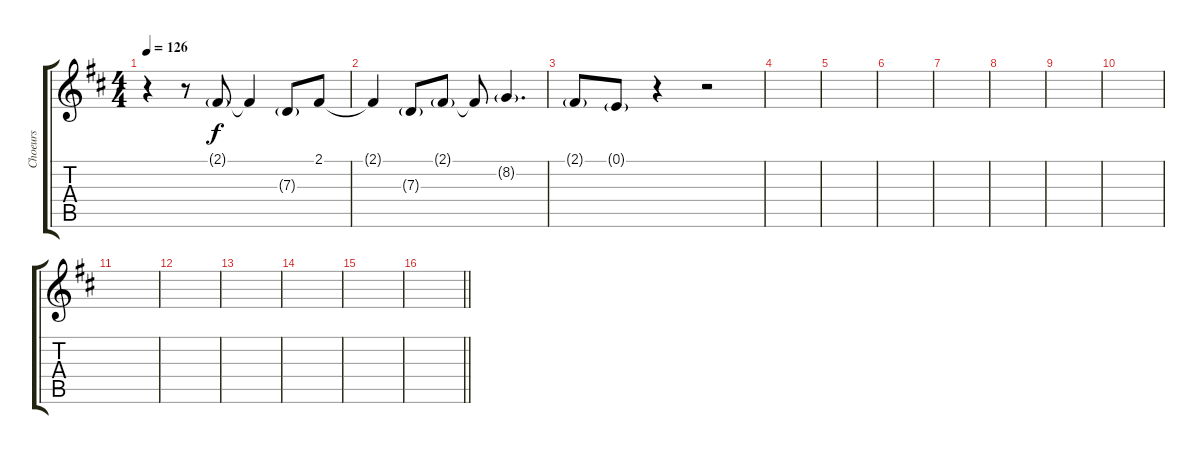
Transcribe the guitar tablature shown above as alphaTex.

\track ("Choeurs" "Choeurs") {instrument flute}
\staff {score tabs}
\tuning (E4 B3 G3 D3 A2 E2) {hide}
\ts (4 4)
\tempo 126
\clef g2
\ks d
r.4{dy f} r.8 2.1{g}.8 2.1{t}.4 7.3{g}.8 2.1.8 |
2.1{t}.4 7.3{g}.8 2.1{g}.8 2.1{t}.8 8.2{g}.4{d} |
2.1{g}.8 0.1{g}.8 r.4 r.2 |
|
|
|
|
|
|
|
|
|
|
|
|
\barLineRight lightlight
